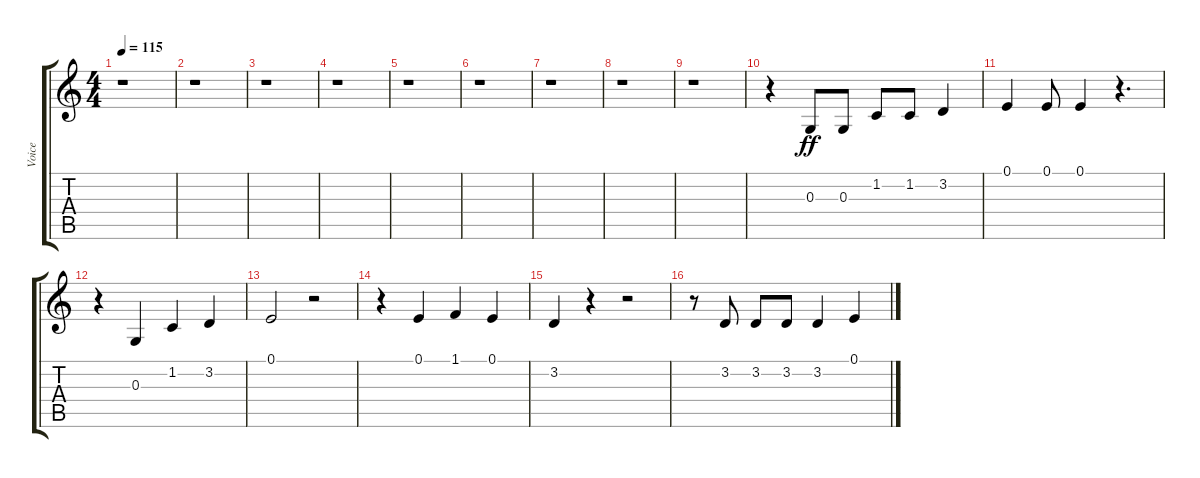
\track ("Voice" "Voice") {instrument tremolostrings}
\staff {score tabs}
\tuning (E4 B3 G3 D3 A2 E2) {hide}
\ts (4 4)
\tempo 115
\clef g2
\ks c
r.1{dy ff instrument tremolostrings} |
r.1 |
r.1 |
r.1 |
r.1 |
r.1 |
r.1 |
r.1 |
r.1 |
r.4 0.3.8 0.3.8 1.2.8 1.2.8 3.2.4 |
0.1.4 0.1.8 0.1.4 r.4{d} |
r.4 0.3.4 1.2.4 3.2.4 |
0.1.2 r.2 |
r.4 0.1.4 1.1.4 0.1.4 |
3.2.4 r.4 r.2 |
r.8 3.2.8 3.2.8 3.2.8 3.2.4 0.1.4
